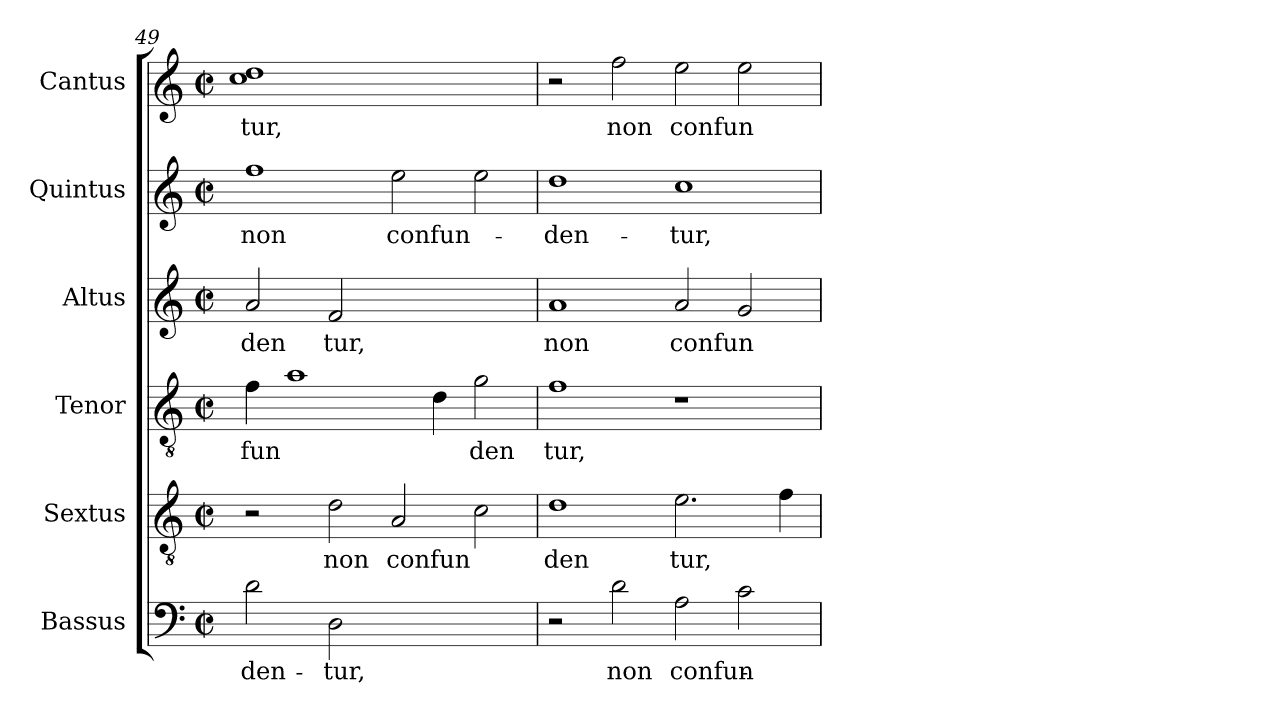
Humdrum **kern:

**kern	**text	**kern	**text	**kern	**text	**kern	**text	**kern	**text	**kern	**text
*part6	*part6	*part5	*part5	*part4	*part4	*part3	*part3	*part2	*part2	*part1	*part1
*staff6	*staff6	*staff5	*staff5	*staff4	*staff4	*staff3	*staff3	*staff2	*staff2	*staff1	*staff1
*I"Bassus	*	*I"Sextus	*	*I"Tenor	*	*I"Altus	*	*I"Quintus	*	*I"Cantus	*
*clefF4	*	*clefGv2	*	*clefGv2	*	*clefG2	*	*clefG2	*	*clefG2	*
*M2/2	*	*M2/2	*	*M2/2	*	*M2/2	*	*M2/2	*	*M2/2	*
*met(c|)	*	*met(c|)	*	*met(c|)	*	*met(c|)	*	*met(c|)	*	*met(c|)	*
=49	=49	=49	=49	=49	=49	=49	=49	=49	=49	=49	=49
!	!LO:LY:b:cj	!	!	!	!LO:LY:b	!	!LO:LY:b:cj	!	!LO:LY:b:cj	!	!LO:LY:b:cj
2d\	-den-	2r	.	4f\	fun	2a/	den	1ff	non	1dd 1cc	tur,
.	.	.	.	1a	.	.	.	.	.	.	.
!	!LO:LY:b:cj	!	!LO:LY:b:cj	!	!	!	!LO:LY:b:cj	!	!	!	!
2D\	-tur,	2d\	non	.	.	2f/	tur,	.	.	.	.
!	!	!	!LO:LY:b	!	!	!	!	!	!LO:LY:b	!	!
1ryy	.	2A/	confun	.	.	1ryy	.	2ee\	confun-	1ryy	.
.	.	.	.	4d\	.	.	.	.	.	.	.
!	!	!	!	!	!LO:LY:b:cj	!	!	!	!	!	!
.	.	2c\	.	2g\	den	.	.	2ee\	.	.	.
=50	=50	=50	=50	=50	=50	=50	=50	=50	=50	=50	=50
!	!	!	!LO:LY:b:cj	!	!LO:LY:b:cj	!	!LO:LY:b:cj	!	!LO:LY:b:cj	!	!
2r	.	1d	den	1f	tur,	1a	non	1dd	-den-	2r	.
!	!LO:LY:b:cj	!	!	!	!	!	!	!	!	!	!LO:LY:b:cj
2d\	non	.	.	.	.	.	.	.	.	2ff\	non
!	!LO:LY:b	!	!LO:LY:b	!	!	!	!LO:LY:b	!	!LO:LY:b:cj	!	!LO:LY:b
2A\	confun-	2.e\	tur,	1r	.	2a/	confun	1cc	-tur,	2ee\	confun
2c\	.	.	.	.	.	2g/	.	.	.	2ee\	.
.	.	4f\	.	.	.	.	.	.	.	.	.
=	=	=	=	=	=	=	=	=	=	=	=
*-	*-	*-	*-	*-	*-	*-	*-	*-	*-	*-	*-
